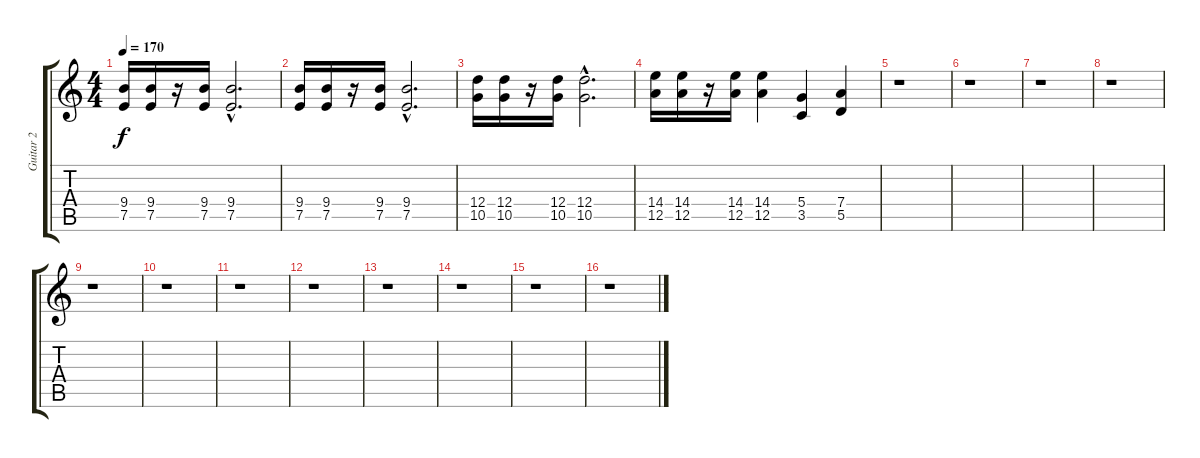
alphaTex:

\track ("Guitar 2" "Guitar 2") {instrument distortionguitar}
\staff {score tabs}
\tuning (E4 B3 G3 D3 A2 E2) {hide}
\ts (4 4)
\tempo 170
\clef g2
\ks c
(9.4 7.5).16{dy f} (9.4 7.5).16 r.16 (9.4 7.5).16 (9.4{hac} 7.5{hac}).2{d} |
(9.4 7.5).16 (9.4 7.5).16 r.16 (9.4 7.5).16 (9.4{hac} 7.5{hac}).2{d} |
(12.4 10.5).16 (12.4 10.5).16 r.16 (12.4 10.5).16 (12.4{hac} 10.5{hac}).2{d} |
(14.4 12.5).16 (14.4 12.5).16 r.16 (14.4 12.5).16 (14.4 12.5).4 (5.4 3.5).4 (7.4 5.5).4 |
r.1 |
r.1 |
r.1 |
r.1 |
r.1 |
r.1 |
r.1 |
r.1 |
r.1 |
r.1 |
r.1 |
r.1
